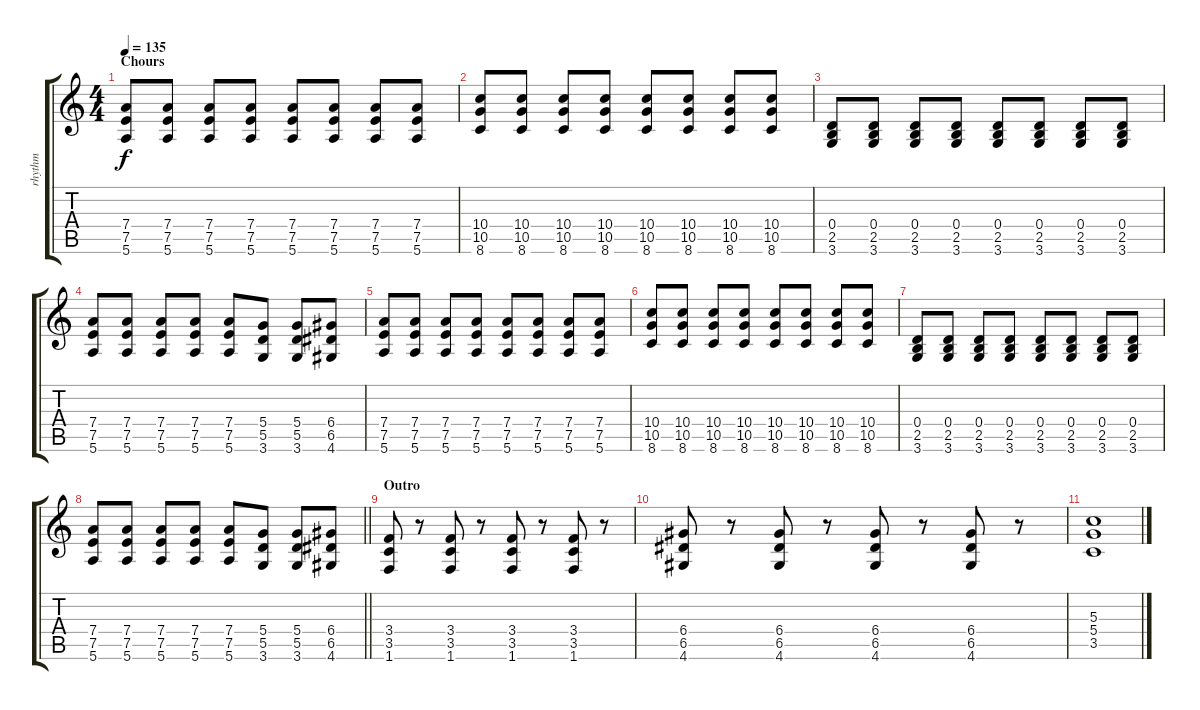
\track ("rhythm" "rhythm") {instrument electricguitarclean}
\staff {score tabs}
\tuning (E4 B3 G3 D3 A2 E2) {hide}
\ts (4 4)
\section ("" "Chours")
\tempo 135
\clef g2
\ks c
(7.4 7.5 5.6).8{dy f} (7.4 7.5 5.6).8 (7.4 7.5 5.6).8 (7.4 7.5 5.6).8 (7.4 7.5 5.6).8 (7.4 7.5 5.6).8 (7.4 7.5 5.6).8 (7.4 7.5 5.6).8 |
(10.4 10.5 8.6).8 (10.4 10.5 8.6).8 (10.4 10.5 8.6).8 (10.4 10.5 8.6).8 (10.4 10.5 8.6).8 (10.4 10.5 8.6).8 (10.4 10.5 8.6).8 (10.4 10.5 8.6).8 |
(0.4 2.5 3.6).8 (0.4 2.5 3.6).8 (0.4 2.5 3.6).8 (0.4 2.5 3.6).8 (0.4 2.5 3.6).8 (0.4 2.5 3.6).8 (0.4 2.5 3.6).8 (0.4 2.5 3.6).8 |
(7.4 7.5 5.6).8 (7.4 7.5 5.6).8 (7.4 7.5 5.6).8 (7.4 7.5 5.6).8 (7.4 7.5 5.6).8 (5.4 5.5 3.6).8 (5.4 5.5 3.6).8 (6.4 6.5 4.6).8 |
(7.4 7.5 5.6).8 (7.4 7.5 5.6).8 (7.4 7.5 5.6).8 (7.4 7.5 5.6).8 (7.4 7.5 5.6).8 (7.4 7.5 5.6).8 (7.4 7.5 5.6).8 (7.4 7.5 5.6).8 |
(10.4 10.5 8.6).8 (10.4 10.5 8.6).8 (10.4 10.5 8.6).8 (10.4 10.5 8.6).8 (10.4 10.5 8.6).8 (10.4 10.5 8.6).8 (10.4 10.5 8.6).8 (10.4 10.5 8.6).8 |
(0.4 2.5 3.6).8 (0.4 2.5 3.6).8 (0.4 2.5 3.6).8 (0.4 2.5 3.6).8 (0.4 2.5 3.6).8 (0.4 2.5 3.6).8 (0.4 2.5 3.6).8 (0.4 2.5 3.6).8 |
\barLineRight lightlight
(7.4 7.5 5.6).8 (7.4 7.5 5.6).8 (7.4 7.5 5.6).8 (7.4 7.5 5.6).8 (7.4 7.5 5.6).8 (5.4 5.5 3.6).8 (5.4 5.5 3.6).8 (6.4 6.5 4.6).8 |
\section ("" "Outro")
(3.4 3.5 1.6).8 r.8 (3.4 3.5 1.6).8 r.8 (3.4 3.5 1.6).8 r.8 (3.4 3.5 1.6).8 r.8 |
(6.4 6.5 4.6).8 r.8 (6.4 6.5 4.6).8 r.8 (6.4 6.5 4.6).8 r.8 (6.4 6.5 4.6).8 r.8 |
(5.3 5.4 3.5).1
